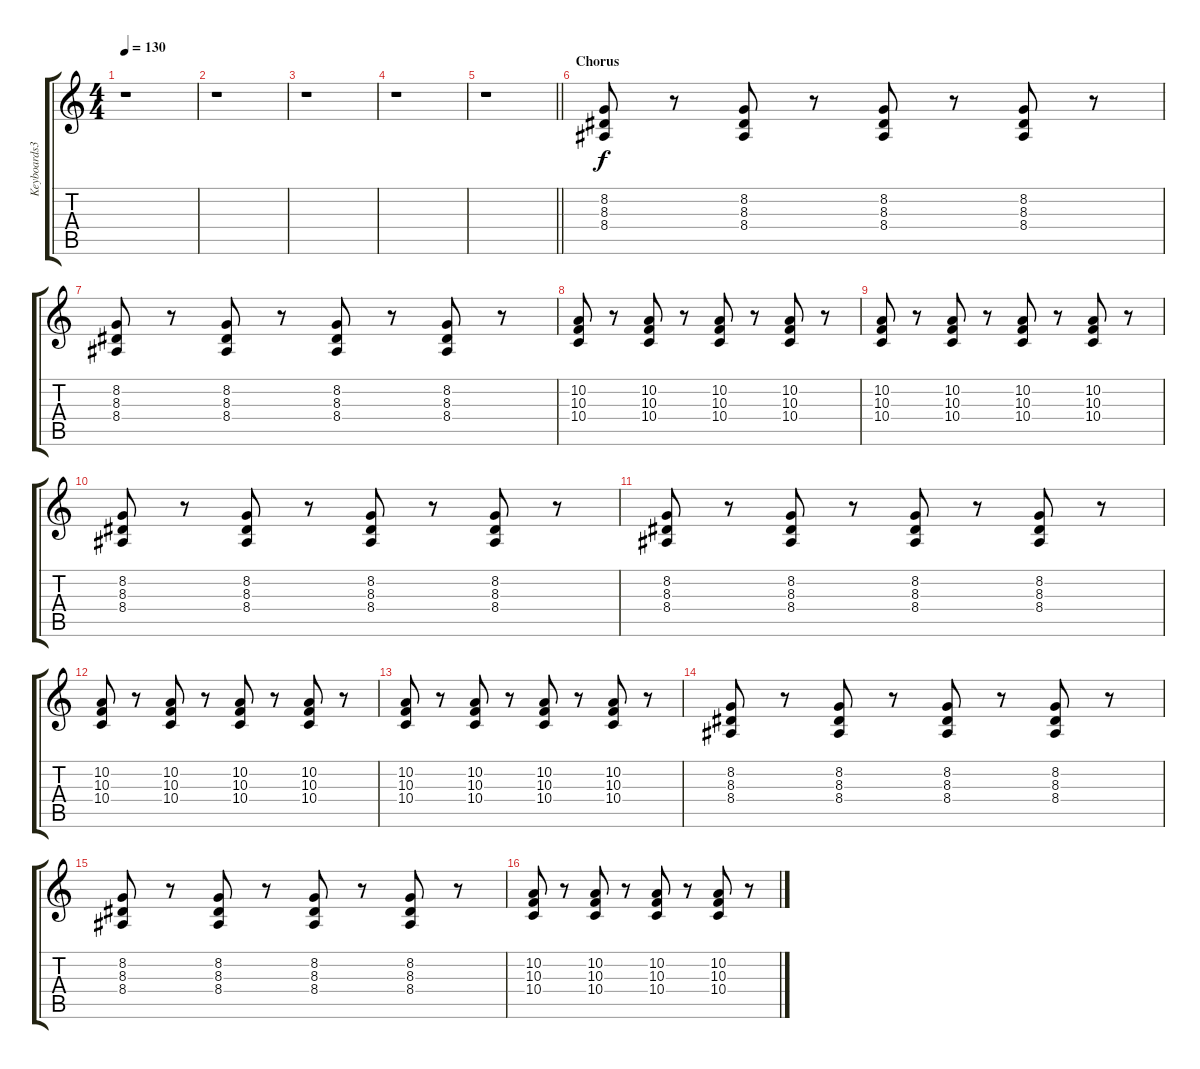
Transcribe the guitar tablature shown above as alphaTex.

\track ("Keyboards3" "Keyboards3") {instrument acousticgrandpiano}
\staff {score tabs}
\tuning (E4 B3 G3 D3 A2 E2) {hide}
\ts (4 4)
\tempo 130
\clef g2
\ks c
r.1{dy f} |
r.1 |
r.1 |
r.1 |
\barLineRight lightlight
r.1 |
\section ("" "Chorus")
(8.2 8.3 8.4).8 r.8 (8.2 8.3 8.4).8 r.8 (8.2 8.3 8.4).8 r.8 (8.2 8.3 8.4).8 r.8 |
(8.2 8.3 8.4).8 r.8 (8.2 8.3 8.4).8 r.8 (8.2 8.3 8.4).8 r.8 (8.2 8.3 8.4).8 r.8 |
(10.2 10.3 10.4).8 r.8 (10.2 10.3 10.4).8 r.8 (10.2 10.3 10.4).8 r.8 (10.2 10.3 10.4).8 r.8 |
(10.2 10.3 10.4).8 r.8 (10.2 10.3 10.4).8 r.8 (10.2 10.3 10.4).8 r.8 (10.2 10.3 10.4).8 r.8 |
(8.2 8.3 8.4).8 r.8 (8.2 8.3 8.4).8 r.8 (8.2 8.3 8.4).8 r.8 (8.2 8.3 8.4).8 r.8 |
(8.2 8.3 8.4).8 r.8 (8.2 8.3 8.4).8 r.8 (8.2 8.3 8.4).8 r.8 (8.2 8.3 8.4).8 r.8 |
(10.2 10.3 10.4).8 r.8 (10.2 10.3 10.4).8 r.8 (10.2 10.3 10.4).8 r.8 (10.2 10.3 10.4).8 r.8 |
(10.2 10.3 10.4).8 r.8 (10.2 10.3 10.4).8 r.8 (10.2 10.3 10.4).8 r.8 (10.2 10.3 10.4).8 r.8 |
(8.2 8.3 8.4).8 r.8 (8.2 8.3 8.4).8 r.8 (8.2 8.3 8.4).8 r.8 (8.2 8.3 8.4).8 r.8 |
(8.2 8.3 8.4).8 r.8 (8.2 8.3 8.4).8 r.8 (8.2 8.3 8.4).8 r.8 (8.2 8.3 8.4).8 r.8 |
(10.2 10.3 10.4).8 r.8 (10.2 10.3 10.4).8 r.8 (10.2 10.3 10.4).8 r.8 (10.2 10.3 10.4).8 r.8
